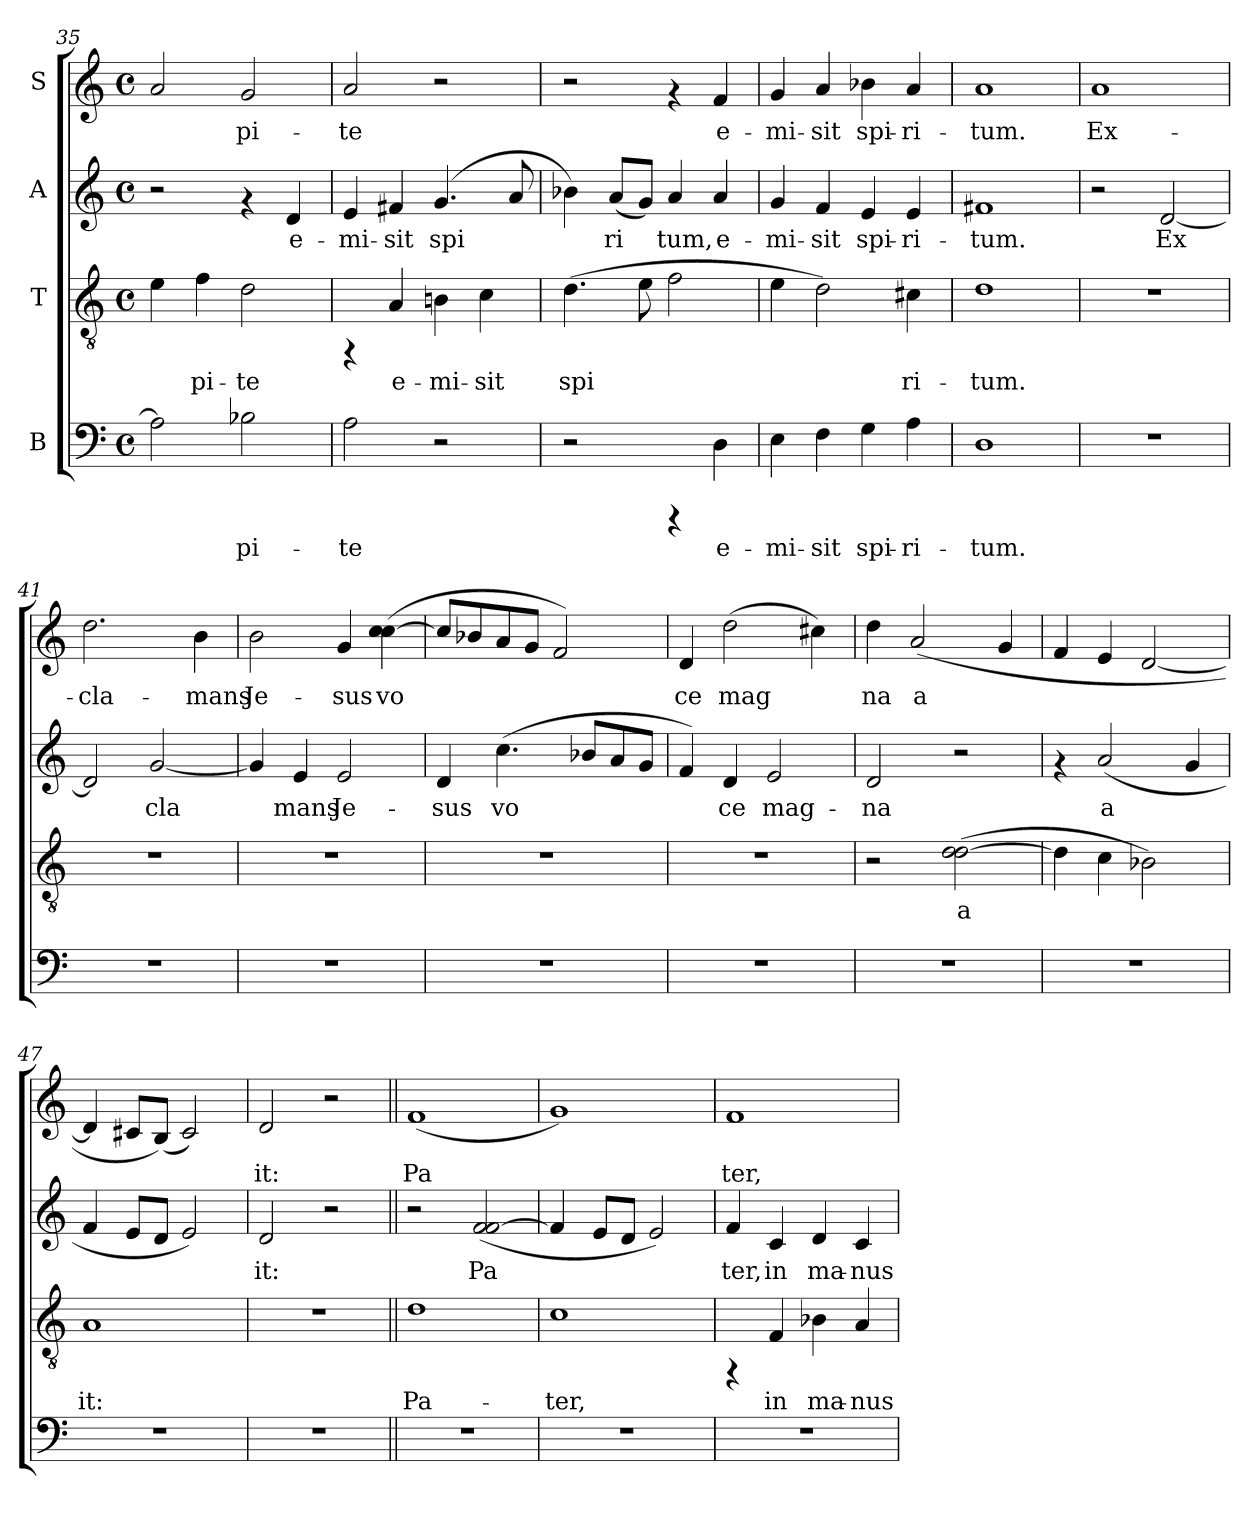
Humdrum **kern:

**kern	**text	**kern	**text	**kern	**text	**kern	**text
*part4	*part4	*part3	*part3	*part2	*part2	*part1	*part1
*staff4	*staff4	*staff3	*staff3	*staff2	*staff2	*staff1	*staff1
*I"B	*	*I"T	*	*I"A	*	*I"S	*
*clefF4	*	*clefGv2	*	*clefG2	*	*clefG2	*
*k[]	*	*k[]	*	*k[]	*	*k[]	*
*C:	*	*C:	*	*C:	*	*C:	*
*M4/4	*	*M4/4	*	*M4/4	*	*M4/4	*
*met(c)	*	*met(c)	*	*met(c)	*	*met(c)	*
=35	=35	=35	=35	=35	=35	=35	=35
!	!LO:LY:b:cj	!	!LO:LY:b:cj	!	!	!	!LO:LY:b:cj
2A\]	--	4e\	--	2r	.	2a/	--
!	!	!	!LO:LY:b:cj	!	!	!	!
.	.	4f\	-pi-	.	.	.	.
!	!LO:LY:b:cj	!	!LO:LY:b:cj	!	!	!	!LO:LY:b:cj
2B-X\	-pi-	2d\	-te	4rf	.	2g/	-pi-
!	!	!	!	!	!LO:LY:b:cj	!	!
.	.	.	.	4d/	e-	.	.
=36	=36	=36	=36	=36	=36	=36	=36
!	!LO:LY:b:cj	!	!	!	!LO:LY:b:cj	!	!LO:LY:b:cj
2A\	-te	4rFF	.	4e/	-mi-	2a/	-te
!	!	!	!LO:LY:b:cj	!	!LO:LY:b:cj	!	!
.	.	4A/	e-	4f#X/	-sit	.	.
!	!	!	!LO:LY:b:cj	!	!LO:LY:b:cj	!	!
2r	.	4Bn\	-mi-	(>4.g/	spi-	2r	.
!	!	!	!LO:LY:b:cj	!	!	!	!
.	.	4c\	-sit	.	.	.	.
!	!	!	!	!	!LO:LY:b:cj	!	!
.	.	.	.	8a/	--	.	.
=37	=37	=37	=37	=37	=37	=37	=37
!	!	!	!LO:LY:b:cj	!	!LO:LY:b:cj	!	!
2r	.	(>4.d\	spi-	4b-X\)	--	2r	.
!	!	!	!	!	!LO:LY:b:cj	!	!
.	.	.	.	(<8a/L	-ri-	.	.
!	!	!	!LO:LY:b:cj	!	!LO:LY:b:cj	!	!
.	.	8e\	--	8g/J)	--	.	.
!	!	!	!LO:LY:b:cj	!	!LO:LY:b:cj	!	!
4rCCC	.	2f\	--	4a/	-tum,	4rf	.
!	!LO:LY:b:cj	!	!	!	!LO:LY:b:cj	!	!LO:LY:b:cj
4D\	e-	.	.	4a/	e-	4f/	e-
=38	=38	=38	=38	=38	=38	=38	=38
!	!LO:LY:b:cj	!	!LO:LY:b:cj	!	!LO:LY:b:cj	!	!LO:LY:b:cj
4E\	-mi-	4e\	--	4g/	-mi-	4g/	-mi-
!	!LO:LY:b:cj	!	!LO:LY:b:cj	!	!LO:LY:b:cj	!	!LO:LY:b:cj
4F\	-sit	2d\)	--	4f/	-sit	4a/	-sit
!	!LO:LY:b:cj	!	!	!	!LO:LY:b:cj	!	!LO:LY:b:cj
4G\	spi-	.	.	4e/	spi-	4b-X\	spi-
!	!LO:LY:b:cj	!	!LO:LY:b:cj	!	!LO:LY:b:cj	!	!LO:LY:b:cj
4A\	-ri-	4c#X\	-ri-	4e/	-ri-	4a/	-ri-
=39	=39	=39	=39	=39	=39	=39	=39
!	!LO:LY:b:cj	!	!LO:LY:b:cj	!	!LO:LY:b:cj	!	!LO:LY:b:cj
1D	-tum.	1d	-tum.	1f#X	-tum.	1a	-tum.
!!LO:PB:g=z
=40	=40	=40	=40	=40	=40	=40	=40
!	!	!	!	!	!	!	!LO:LY:b:cj
1r	.	1r	.	2r	.	1a	Ex-
!	!	!	!	!	!LO:LY:b:cj	!	!
.	.	.	.	[<2d/	Ex-	.	.
=41	=41	=41	=41	=41	=41	=41	=41
!	!	!	!	!	!LO:LY:b:cj	!	!LO:LY:b:cj
1r	.	1r	.	2d/]	--	2.dd\	-cla-
!	!	!	!	!	!LO:LY:b:cj	!	!
.	.	.	.	[<2g/	-cla-	.	.
!	!	!	!	!	!	!	!LO:LY:b:cj
.	.	.	.	.	.	4b\	-mans
=42	=42	=42	=42	=42	=42	=42	=42
!	!	!	!	!	!LO:LY:b:cj	!	!LO:LY:b:cj
1r	.	1r	.	4g/]	--	2b\	Je-
!	!	!	!	!	!LO:LY:b:cj	!	!
.	.	.	.	4e/	-mans	.	.
!	!	!	!	!	!LO:LY:b:cj	!	!LO:LY:b:cj
.	.	.	.	2e/	Je-	4g/	-sus
!	!	!	!	!	!	!	!LO:LY:b:cj
.	.	.	.	.	.	(>4cc\ [>4cc\	vo-
=43	=43	=43	=43	=43	=43	=43	=43
!	!	!	!	!	!LO:LY:b:cj	!	!LO:LY:b:cj
1r	.	1r	.	4d/	-sus	8cc/L]	--
!	!	!	!	!	!	!	!LO:LY:b:cj
.	.	.	.	.	.	8b-X/	--
!	!	!	!	!	!LO:LY:b:cj	!	!LO:LY:b:cj
.	.	.	.	(>4.cc\	vo-	8a/	--
!	!	!	!	!	!	!	!LO:LY:b:cj
.	.	.	.	.	.	8g/J	--
!	!	!	!	!	!	!	!LO:LY:b:cj
.	.	.	.	.	.	2f/)	--
!	!	!	!	!	!LO:LY:b:cj	!	!
.	.	.	.	8b-X/L	--	.	.
!	!	!	!	!	!LO:LY:b:cj	!	!
.	.	.	.	8a/	--	.	.
!	!	!	!	!	!LO:LY:b:cj	!	!
.	.	.	.	8g/J	--	.	.
=44	=44	=44	=44	=44	=44	=44	=44
!	!	!	!	!	!LO:LY:b:cj	!	!LO:LY:b:cj
1r	.	1r	.	4f/)	--	4d/	-ce
!	!	!	!	!	!LO:LY:b:cj	!	!LO:LY:b:cj
.	.	.	.	4d/	-ce	(>2dd\	mag-
!	!	!	!	!	!LO:LY:b:cj	!	!
.	.	.	.	2e/	mag-	.	.
!	!	!	!	!	!	!	!LO:LY:b:cj
.	.	.	.	.	.	4cc#X\)	--
=45	=45	=45	=45	=45	=45	=45	=45
!	!	!	!	!	!LO:LY:b:cj	!	!LO:LY:b:cj
1r	.	2r	.	2d/	-na	4dd\	-na
!	!	!	!	!	!	!	!LO:LY:b:cj
.	.	.	.	.	.	(>2a/	a-
!	!	!	!LO:LY:b:cj	!	!	!	!
.	.	(>2d\ [>2d\	a-	2r	.	.	.
!	!	!	!	!	!	!	!LO:LY:b:cj
.	.	.	.	.	.	4g/	--
!!LO:PB:g=z
=46	=46	=46	=46	=46	=46	=46	=46
!	!	!	!LO:LY:b:cj	!	!	!	!LO:LY:b:cj
1r	.	4d\]	--	4rf	.	4f/	--
!	!	!	!LO:LY:b:cj	!	!LO:LY:b:cj	!	!LO:LY:b:cj
.	.	4c\	--	(>2a/	a-	4e/	--
!	!	!	!LO:LY:b:cj	!	!	!	!LO:LY:b:cj
.	.	2B-X\)	--	.	.	[<2d/	--
!	!	!	!	!	!LO:LY:b:cj	!	!
.	.	.	.	4g/	--	.	.
=47	=47	=47	=47	=47	=47	=47	=47
!	!	!	!LO:LY:b:cj	!	!LO:LY:b:cj	!	!LO:LY:b:cj
1r	.	1A	-it:	4f/	--	4d/]	--
!	!	!	!	!	!LO:LY:b:cj	!	!LO:LY:b:cj
.	.	.	.	8e/L	--	8c#X/L	--
!	!	!	!	!	!LO:LY:b:cj	!	!LO:LY:b:cj
.	.	.	.	8d/J	--	(>8B/J)	--
!	!	!	!	!	!LO:LY:b:cj	!	!LO:LY:b:cj
.	.	.	.	2e/)	--	2c#/)	--
=48	=48	=48	=48	=48	=48	=48	=48
!	!	!	!	!	!LO:LY:b:cj	!	!LO:LY:b:cj
1r	.	1r	.	2d/	-it:	2d/	-it:
.	.	.	.	2r	.	2r	.
=49||	=49||	=49||	=49||	=49||	=49||	=49||	=49||
!	!	!	!LO:LY:b:cj	!	!	!	!LO:LY:b:cj
1r	.	1d	Pa-	2r	.	(<1f	Pa-
!	!	!	!	!	!LO:LY:b:cj	!	!
.	.	.	.	(>2f/ [<2f/	Pa-	.	.
=50	=50	=50	=50	=50	=50	=50	=50
!	!	!	!LO:LY:b:cj	!	!LO:LY:b:cj	!	!LO:LY:b:cj
1r	.	1c	-ter,	4f/]	--	1g)	--
!	!	!	!	!	!LO:LY:b:cj	!	!
.	.	.	.	8e/L	--	.	.
!	!	!	!	!	!LO:LY:b:cj	!	!
.	.	.	.	8d/J	--	.	.
!	!	!	!	!	!LO:LY:b:cj	!	!
.	.	.	.	2e/)	--	.	.
=51	=51	=51	=51	=51	=51	=51	=51
!	!	!	!	!	!LO:LY:b:cj	!	!LO:LY:b:cj
1r	.	4rFF	.	4f/	-ter,	1f	-ter,
!	!	!	!LO:LY:b:cj	!	!LO:LY:b:cj	!	!
.	.	4F/	in	4c/	in	.	.
!	!	!	!LO:LY:b:cj	!	!LO:LY:b:cj	!	!
.	.	4B-X\	ma-	4d/	ma-	.	.
!	!	!	!LO:LY:b:cj	!	!LO:LY:b:cj	!	!
.	.	4A/	-nus	4c/	-nus	.	.
=	=	=	=	=	=	=	=
*-	*-	*-	*-	*-	*-	*-	*-
